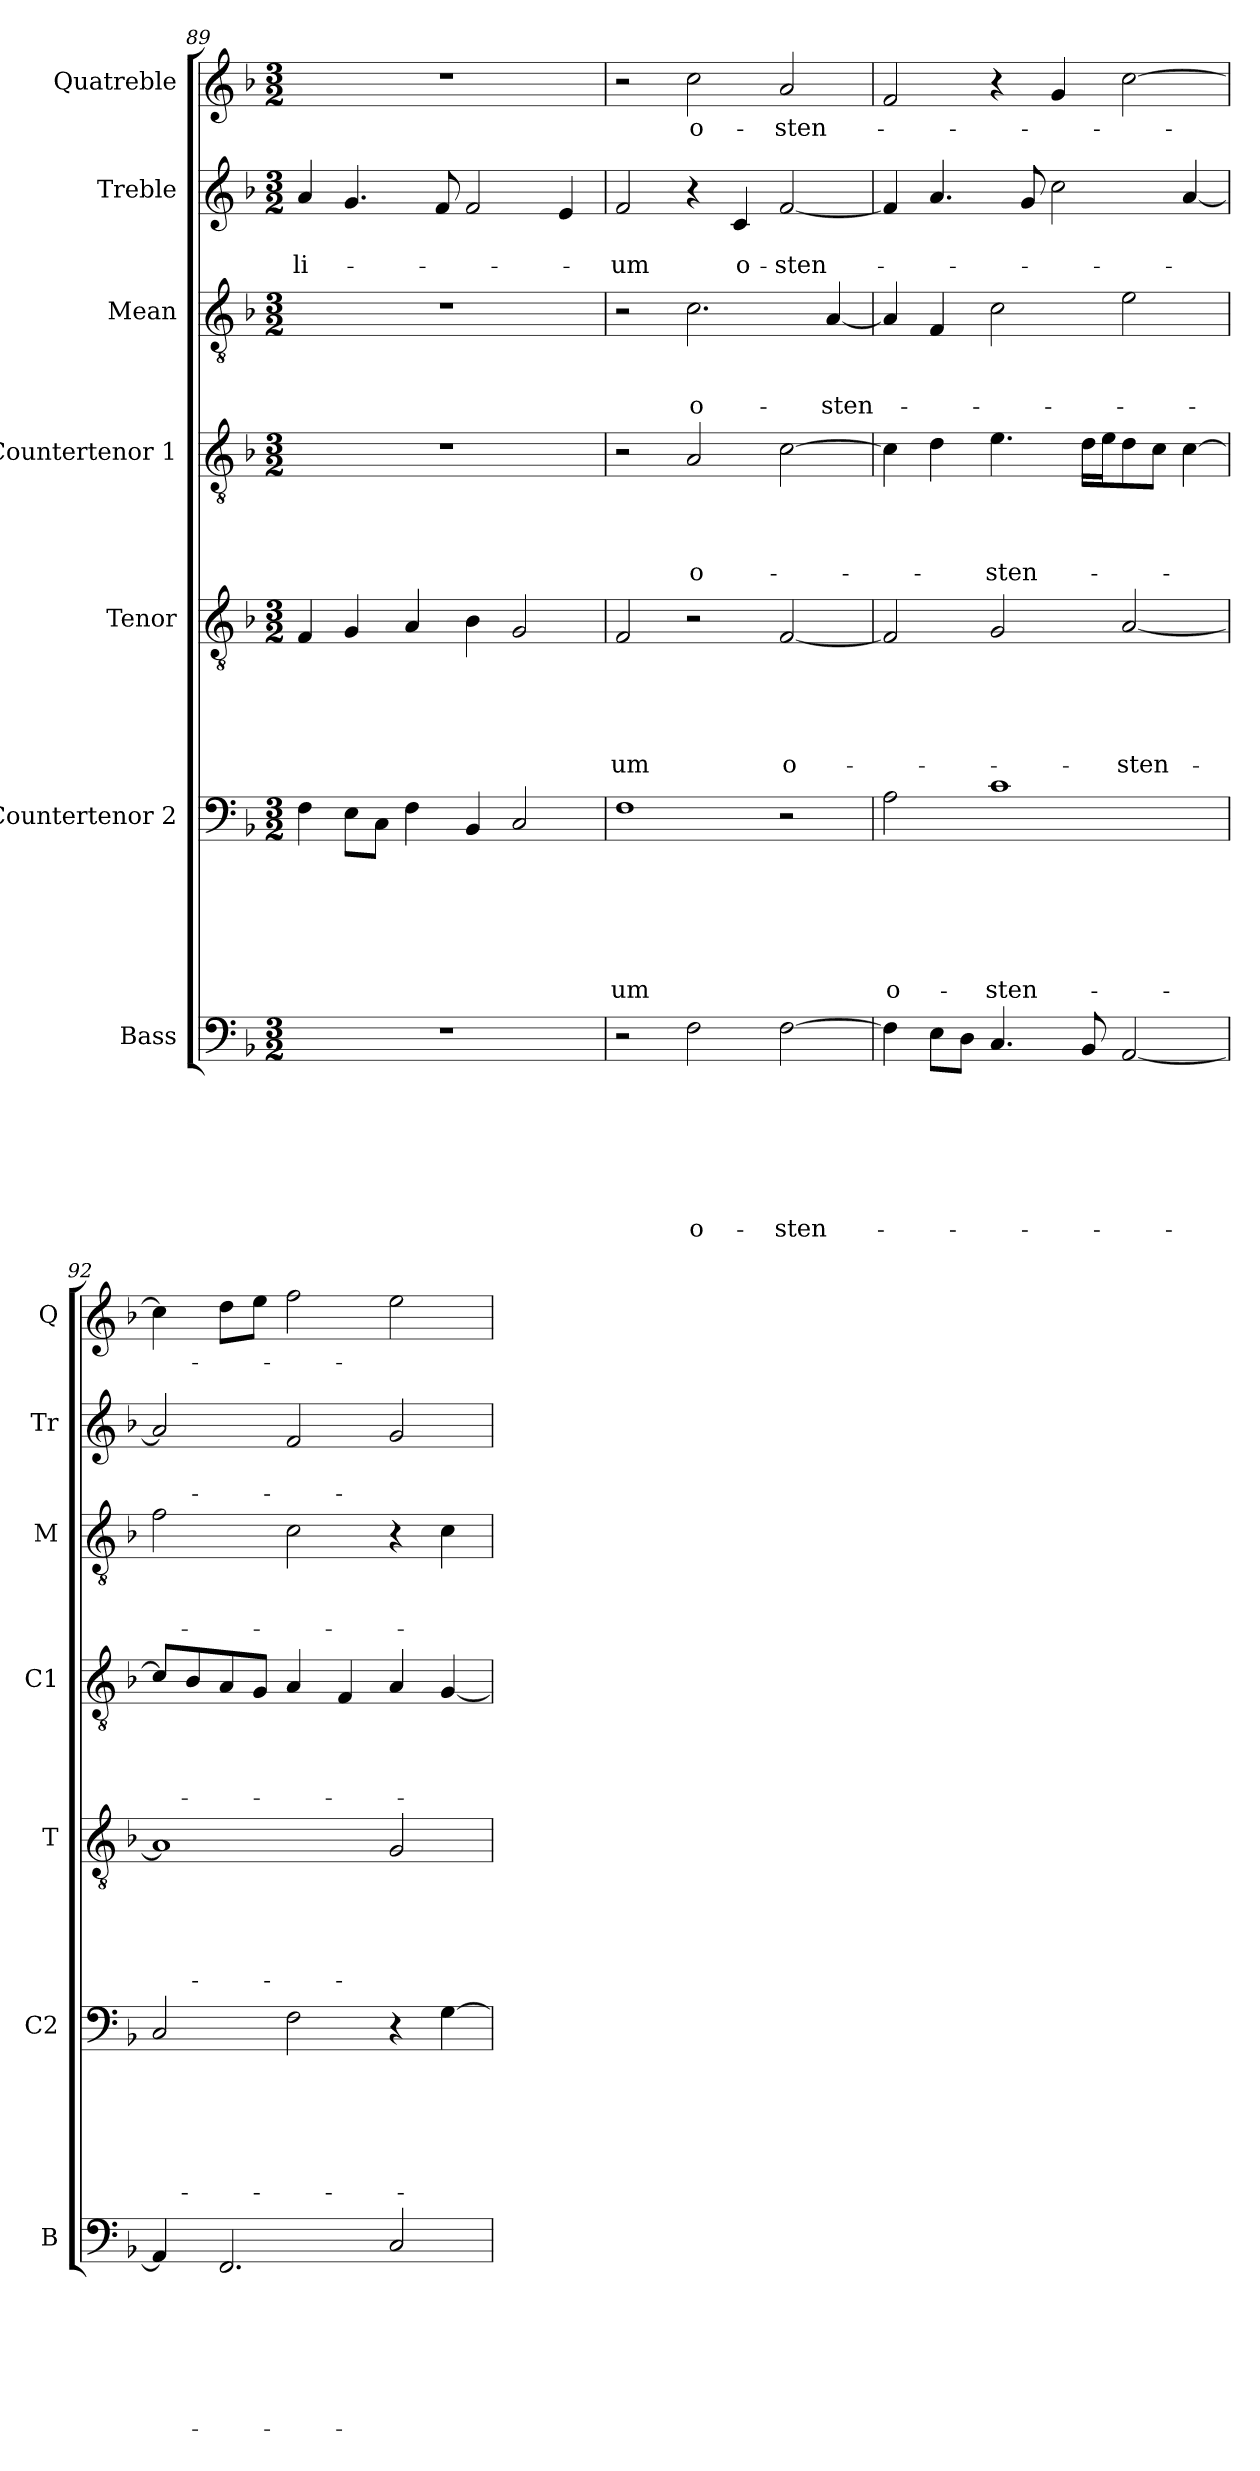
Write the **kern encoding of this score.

**kern	**text	**text	**text	**text	**text	**text	**text	**kern	**text	**text	**text	**text	**text	**text	**kern	**text	**text	**text	**text	**text	**kern	**text	**text	**text	**text	**kern	**text	**text	**text	**kern	**text	**text	**kern	**text
*part7	*part7	*part7	*part7	*part7	*part7	*part7	*part7	*part6	*part6	*part6	*part6	*part6	*part6	*part6	*part5	*part5	*part5	*part5	*part5	*part5	*part4	*part4	*part4	*part4	*part4	*part3	*part3	*part3	*part3	*part2	*part2	*part2	*part1	*part1
*staff7	*staff7	*staff7	*staff7	*staff7	*staff7	*staff7	*staff7	*staff6	*staff6	*staff6	*staff6	*staff6	*staff6	*staff6	*staff5	*staff5	*staff5	*staff5	*staff5	*staff5	*staff4	*staff4	*staff4	*staff4	*staff4	*staff3	*staff3	*staff3	*staff3	*staff2	*staff2	*staff2	*staff1	*staff1
*I"Bass	*	*	*	*	*	*	*	*I"Countertenor 2	*	*	*	*	*	*	*I"Tenor	*	*	*	*	*	*I"Countertenor 1	*	*	*	*	*I"Mean	*	*	*	*I"Treble	*	*	*I"Quatreble	*
*I'B	*	*	*	*	*	*	*	*I'C2	*	*	*	*	*	*	*I'T	*	*	*	*	*	*I'C1	*	*	*	*	*I'M	*	*	*	*I'Tr	*	*	*I'Q	*
*clefF4	*	*	*	*	*	*	*	*clefF4	*	*	*	*	*	*	*clefGv2	*	*	*	*	*	*clefGv2	*	*	*	*	*clefGv2	*	*	*	*clefG2	*	*	*clefG2	*
*k[b-]	*	*	*	*	*	*	*	*k[b-]	*	*	*	*	*	*	*k[b-]	*	*	*	*	*	*k[b-]	*	*	*	*	*k[b-]	*	*	*	*k[b-]	*	*	*k[b-]	*
*d:	*	*	*	*	*	*	*	*d:	*	*	*	*	*	*	*d:	*	*	*	*	*	*d:	*	*	*	*	*d:	*	*	*	*d:	*	*	*d:	*
*M3/2	*	*	*	*	*	*	*	*M3/2	*	*	*	*	*	*	*M3/2	*	*	*	*	*	*M3/2	*	*	*	*	*M3/2	*	*	*	*M3/2	*	*	*M3/2	*
=89	=89	=89	=89	=89	=89	=89	=89	=89	=89	=89	=89	=89	=89	=89	=89	=89	=89	=89	=89	=89	=89	=89	=89	=89	=89	=89	=89	=89	=89	=89	=89	=89	=89	=89
1.r	.	.	.	.	.	.	.	4F\	.	.	.	.	.	.	4F/	.	.	.	.	.	1.r	.	.	.	.	1.r	.	.	.	4a/	.	-li-	1.r	.
.	.	.	.	.	.	.	.	8E\L	.	.	.	.	.	.	4G/	.	.	.	.	.	.	.	.	.	.	.	.	.	.	4.g/	.	.	.	.
.	.	.	.	.	.	.	.	8C\J	.	.	.	.	.	.	.	.	.	.	.	.	.	.	.	.	.	.	.	.	.	.	.	.	.	.
.	.	.	.	.	.	.	.	4F\	.	.	.	.	.	.	4A/	.	.	.	.	.	.	.	.	.	.	.	.	.	.	.	.	.	.	.
.	.	.	.	.	.	.	.	.	.	.	.	.	.	.	.	.	.	.	.	.	.	.	.	.	.	.	.	.	.	8f/	.	.	.	.
.	.	.	.	.	.	.	.	4BB-/	.	.	.	.	.	.	4B-\	.	.	.	.	.	.	.	.	.	.	.	.	.	.	2f/	.	.	.	.
.	.	.	.	.	.	.	.	2C/	.	.	.	.	.	.	2G/	.	.	.	.	.	.	.	.	.	.	.	.	.	.	.	.	.	.	.
.	.	.	.	.	.	.	.	.	.	.	.	.	.	.	.	.	.	.	.	.	.	.	.	.	.	.	.	.	.	4e/	.	.	.	.
=90	=90	=90	=90	=90	=90	=90	=90	=90	=90	=90	=90	=90	=90	=90	=90	=90	=90	=90	=90	=90	=90	=90	=90	=90	=90	=90	=90	=90	=90	=90	=90	=90	=90	=90
2r	.	.	.	.	.	.	.	1F	.	.	.	.	.	-um	2F/	.	.	.	.	-um	2r	.	.	.	.	2r	.	.	.	2f/	.	-um	2r	.
2F\	.	.	.	.	.	.	o-	.	.	.	.	.	.	.	2r	.	.	.	.	.	2A/	.	.	.	o-	2.c\	.	.	o-	4r	.	.	2cc\	o-
.	.	.	.	.	.	.	.	.	.	.	.	.	.	.	.	.	.	.	.	.	.	.	.	.	.	.	.	.	.	4c/	.	o-	.	.
[2F\	.	.	.	.	.	.	-sten-	2r	.	.	.	.	.	.	[2F/	.	.	.	.	o-	[2c\	.	.	.	.	.	.	.	.	[2f/	.	-sten-	2a/	-sten-
.	.	.	.	.	.	.	.	.	.	.	.	.	.	.	.	.	.	.	.	.	.	.	.	.	.	[4A/	.	.	-sten-	.	.	.	.	.
=91	=91	=91	=91	=91	=91	=91	=91	=91	=91	=91	=91	=91	=91	=91	=91	=91	=91	=91	=91	=91	=91	=91	=91	=91	=91	=91	=91	=91	=91	=91	=91	=91	=91	=91
4F\]	.	.	.	.	.	.	.	2A\	.	.	.	.	.	o-	2F/]	.	.	.	.	.	4c\]	.	.	.	.	4A/]	.	.	.	4f/]	.	.	2f/	.
8E\L	.	.	.	.	.	.	.	.	.	.	.	.	.	.	.	.	.	.	.	.	4d\	.	.	.	.	4F/	.	.	.	4.a/	.	.	.	.
8D\J	.	.	.	.	.	.	.	.	.	.	.	.	.	.	.	.	.	.	.	.	.	.	.	.	.	.	.	.	.	.	.	.	.	.
4.C/	.	.	.	.	.	.	.	1c	.	.	.	.	.	-sten-	2G/	.	.	.	.	.	4.e\	.	.	.	-sten-	2c\	.	.	.	.	.	.	4r	.
.	.	.	.	.	.	.	.	.	.	.	.	.	.	.	.	.	.	.	.	.	.	.	.	.	.	.	.	.	.	8g/	.	.	.	.
.	.	.	.	.	.	.	.	.	.	.	.	.	.	.	.	.	.	.	.	.	.	.	.	.	.	.	.	.	.	2cc\	.	.	4g/	.
8BB-/	.	.	.	.	.	.	.	.	.	.	.	.	.	.	.	.	.	.	.	.	16d\LL	.	.	.	.	.	.	.	.	.	.	.	.	.
.	.	.	.	.	.	.	.	.	.	.	.	.	.	.	.	.	.	.	.	.	16e\J	.	.	.	.	.	.	.	.	.	.	.	.	.
[2AA/	.	.	.	.	.	.	.	.	.	.	.	.	.	.	[2A/	.	.	.	.	-sten-	8d\	.	.	.	.	2e\	.	.	.	.	.	.	[2cc\	.
.	.	.	.	.	.	.	.	.	.	.	.	.	.	.	.	.	.	.	.	.	8c\J	.	.	.	.	.	.	.	.	.	.	.	.	.
.	.	.	.	.	.	.	.	.	.	.	.	.	.	.	.	.	.	.	.	.	[4c\	.	.	.	.	.	.	.	.	[4a/	.	.	.	.
=92	=92	=92	=92	=92	=92	=92	=92	=92	=92	=92	=92	=92	=92	=92	=92	=92	=92	=92	=92	=92	=92	=92	=92	=92	=92	=92	=92	=92	=92	=92	=92	=92	=92	=92
4AA/]	.	.	.	.	.	.	.	2C/	.	.	.	.	.	.	1A]	.	.	.	.	.	8c/L]	.	.	.	.	2f\	.	.	.	2a/]	.	.	4cc\]	.
.	.	.	.	.	.	.	.	.	.	.	.	.	.	.	.	.	.	.	.	.	8B-/	.	.	.	.	.	.	.	.	.	.	.	.	.
2.FF/	.	.	.	.	.	.	.	.	.	.	.	.	.	.	.	.	.	.	.	.	8A/	.	.	.	.	.	.	.	.	.	.	.	8dd\L	.
.	.	.	.	.	.	.	.	.	.	.	.	.	.	.	.	.	.	.	.	.	8G/J	.	.	.	.	.	.	.	.	.	.	.	8ee\J	.
.	.	.	.	.	.	.	.	2F\	.	.	.	.	.	.	.	.	.	.	.	.	4A/	.	.	.	.	2c\	.	.	.	2f/	.	.	2ff\	.
.	.	.	.	.	.	.	.	.	.	.	.	.	.	.	.	.	.	.	.	.	4F/	.	.	.	.	.	.	.	.	.	.	.	.	.
2C/	.	.	.	.	.	.	.	4r	.	.	.	.	.	.	2G/	.	.	.	.	.	4A/	.	.	.	.	4r	.	.	.	2g/	.	.	2ee\	.
.	.	.	.	.	.	.	.	[4G\	.	.	.	.	.	.	.	.	.	.	.	.	[4G/	.	.	.	.	4c\	.	.	.	.	.	.	.	.
=	=	=	=	=	=	=	=	=	=	=	=	=	=	=	=	=	=	=	=	=	=	=	=	=	=	=	=	=	=	=	=	=	=	=
*-	*-	*-	*-	*-	*-	*-	*-	*-	*-	*-	*-	*-	*-	*-	*-	*-	*-	*-	*-	*-	*-	*-	*-	*-	*-	*-	*-	*-	*-	*-	*-	*-	*-	*-
